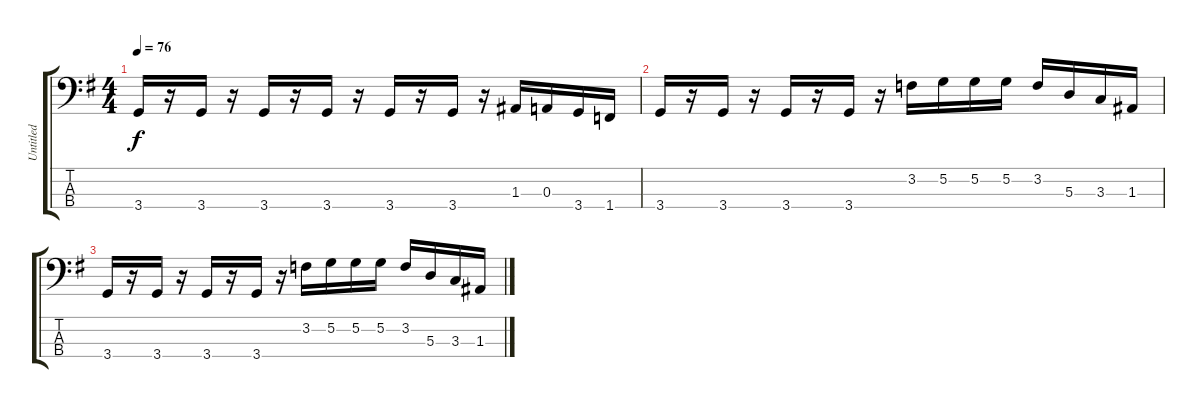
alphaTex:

\track ("Untitled" "Untitled") {instrument electricbasspick}
\staff {score tabs}
\tuning (G2 D2 A1 E1) {hide}
\ts (4 4)
\tempo 76
\clef f4
\ks g
3.4.16{dy f} r.16 3.4.16 r.16 3.4.16 r.16 3.4.16 r.16 3.4.16 r.16 3.4.16 r.16 1.3.16 0.3.16 3.4.16 1.4.16 |
3.4.16 r.16 3.4.16 r.16 3.4.16 r.16 3.4.16 r.16 3.2.16 5.2.16 5.2.16 5.2.16 3.2.16 5.3.16 3.3.16 1.3.16 |
3.4.16 r.16 3.4.16 r.16 3.4.16 r.16 3.4.16 r.16 3.2.16 5.2.16 5.2.16 5.2.16 3.2.16 5.3.16 3.3.16 1.3.16
